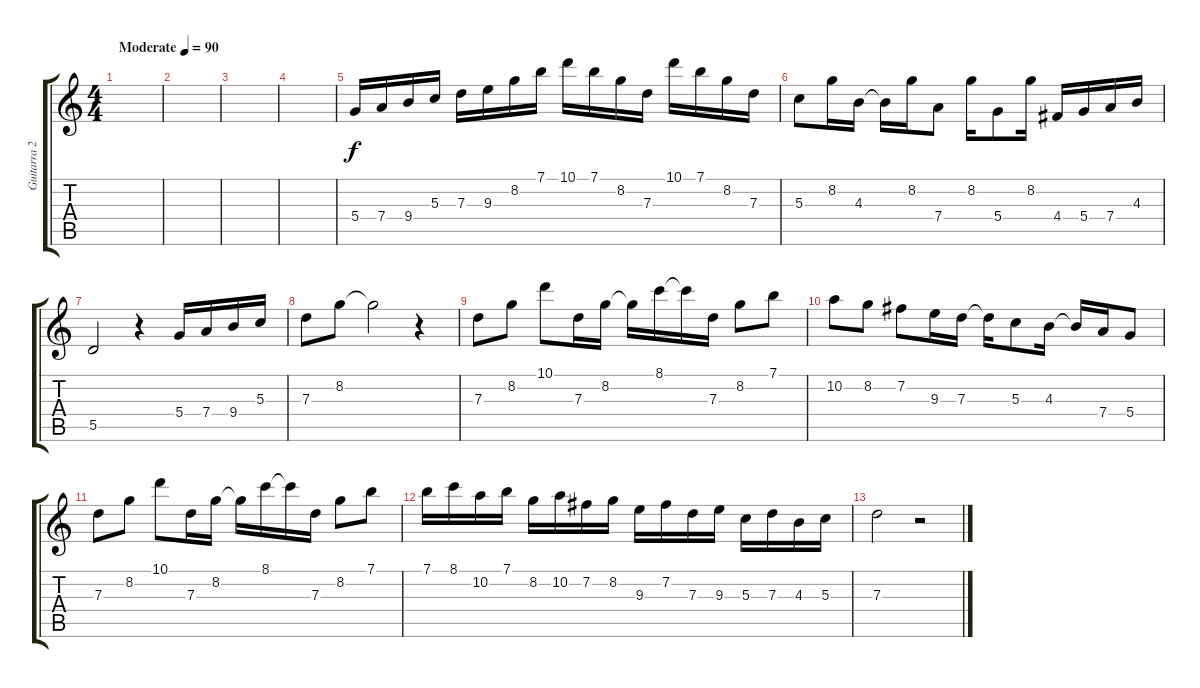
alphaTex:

\track ("Guitarra 2" "Guitarra 2") {instrument acousticguitarnylon}
\staff {score tabs}
\tuning (E4 B3 G3 D3 A2 E2) {hide}
\ts (4 4)
\tempo (90 "Moderate")
\clef g2
\ks c
|
|
|
|
5.4.16 7.4.16 9.4.16 5.3.16 7.3.16 9.3.16 8.2.16 7.1.16 10.1.16 7.1.16 8.2.16 7.3.16 10.1.16 7.1.16 8.2.16 7.3.16 |
5.3.8 8.2.16 4.3.16 4.3{t}.16 8.2.16 7.4.8 8.2.16 5.4.8 8.2.16 4.4.16 5.4.16 7.4.16 4.3.16 |
5.5.2 r.4 5.4.16 7.4.16 9.4.16 5.3.16 |
7.3.8 8.2.8 8.2{t}.2 r.4 |
7.3.8 8.2.8 10.1.8 7.3.16 8.2.16 8.2{t}.16 8.1.16 8.1{t}.16 7.3.16 8.2.8 7.1.8 |
10.2.8 8.2.8 7.2.8 9.3.16 7.3.16 7.3{t}.16 5.3.8 4.3.16 4.3{t}.16 7.4.16 5.4.8 |
7.3.8 8.2.8 10.1.8 7.3.16 8.2.16 8.2{t}.16 8.1.16 8.1{t}.16 7.3.16 8.2.8 7.1.8 |
7.1.16 8.1.16 10.2.16 7.1.16 8.2.16 10.2.16 7.2.16 8.2.16 9.3.16 7.2.16 7.3.16 9.3.16 5.3.16 7.3.16 4.3.16 5.3.16 |
7.3.2 r.2
